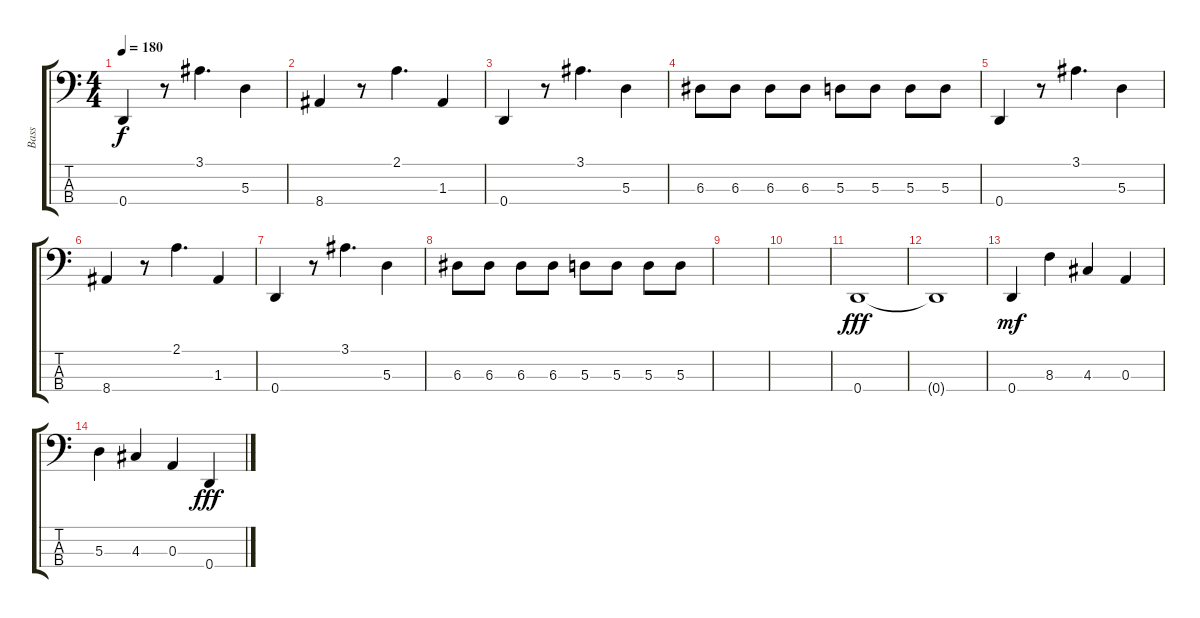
\track ("Bass" "Bass") {instrument electricbasspick}
\staff {score tabs}
\tuning (G2 D2 A1 D1) {hide}
\ts (4 4)
\tempo 180
\clef f4
\ks c
0.4.4{dy f} r.8 3.1.4{d} 5.3.4 |
8.4.4 r.8 2.1.4{d} 1.3.4 |
0.4.4 r.8 3.1.4{d} 5.3.4 |
6.3.8 6.3.8 6.3.8 6.3.8 5.3.8 5.3.8 5.3.8 5.3.8 |
0.4.4 r.8 3.1.4{d} 5.3.4 |
8.4.4 r.8 2.1.4{d} 1.3.4 |
0.4.4 r.8 3.1.4{d} 5.3.4 |
6.3.8 6.3.8 6.3.8 6.3.8 5.3.8 5.3.8 5.3.8 5.3.8 |
|
|
0.4.1{dy fff} |
0.4{t}.1 |
0.4.4{dy mf instrument fretlessbass} 8.3.4 4.3.4 0.3.4 |
5.3.4 4.3.4 0.3.4 0.4.4{dy fff}
